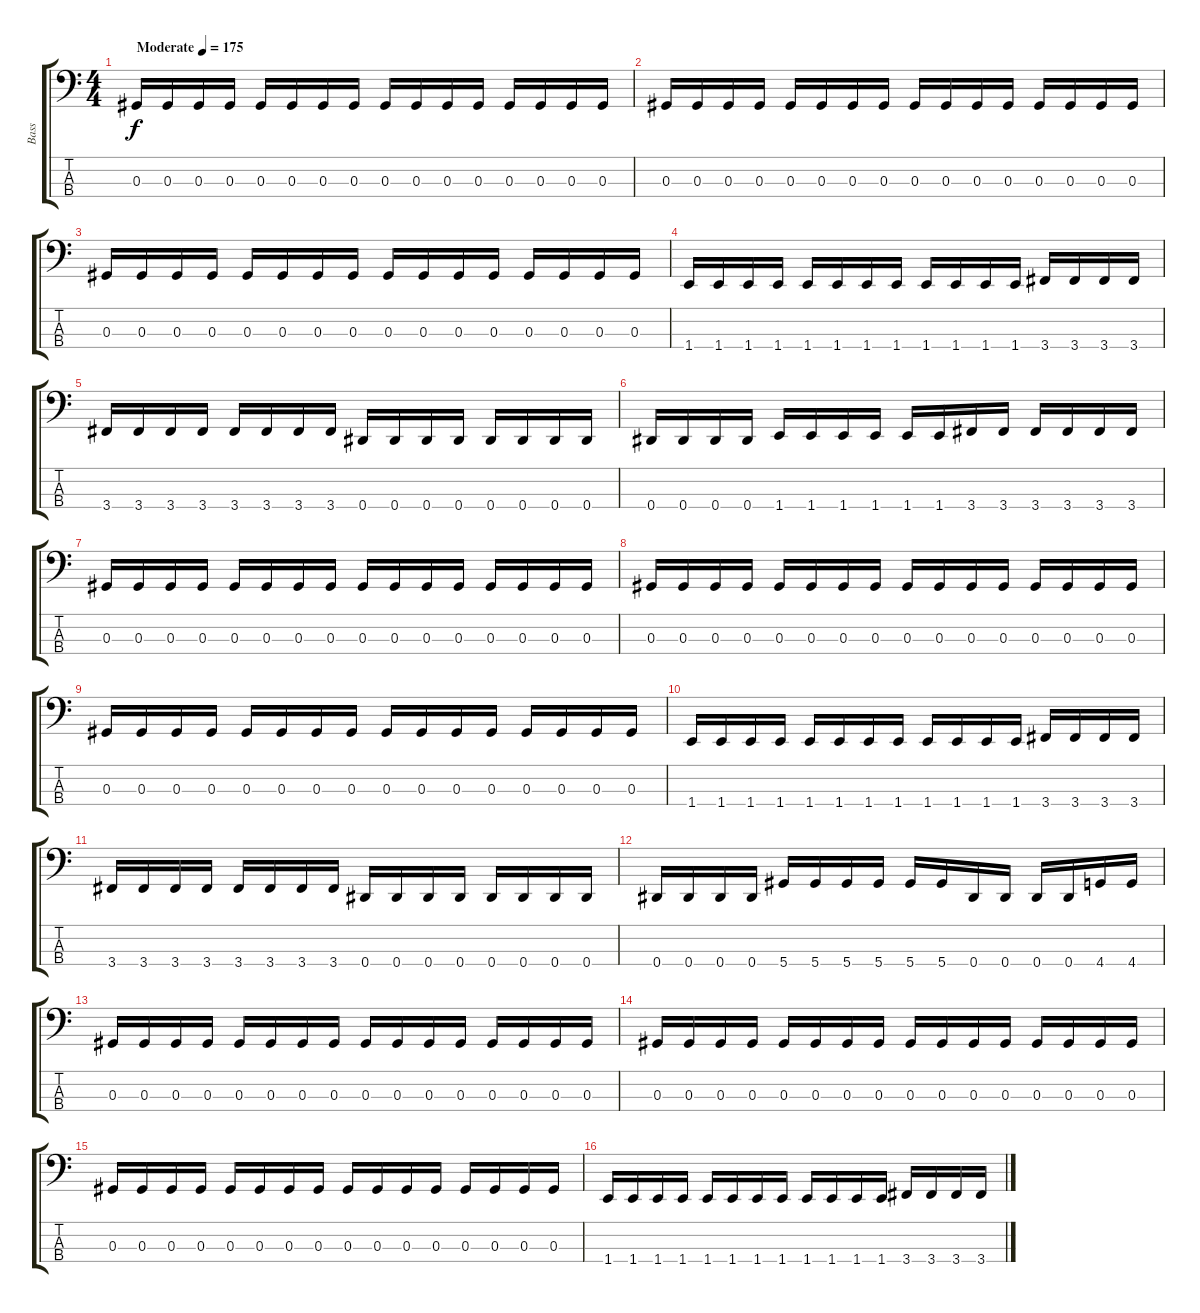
\track ("Bass" "Bass") {instrument electricbasspick}
\staff {score tabs}
\tuning (Gb2 Db2 Ab1 Eb1) {hide}
\ts (4 4)
\tempo (175 "Moderate")
\clef f4
\ks c
0.3.16{dy f instrument electricbasspick} 0.3.16 0.3.16 0.3.16 0.3.16 0.3.16 0.3.16 0.3.16 0.3.16 0.3.16 0.3.16 0.3.16 0.3.16 0.3.16 0.3.16 0.3.16 |
0.3.16 0.3.16 0.3.16 0.3.16 0.3.16 0.3.16 0.3.16 0.3.16 0.3.16 0.3.16 0.3.16 0.3.16 0.3.16 0.3.16 0.3.16 0.3.16 |
0.3.16 0.3.16 0.3.16 0.3.16 0.3.16 0.3.16 0.3.16 0.3.16 0.3.16 0.3.16 0.3.16 0.3.16 0.3.16 0.3.16 0.3.16 0.3.16 |
1.4.16 1.4.16 1.4.16 1.4.16 1.4.16 1.4.16 1.4.16 1.4.16 1.4.16 1.4.16 1.4.16 1.4.16 3.4.16 3.4.16 3.4.16 3.4.16 |
3.4.16 3.4.16 3.4.16 3.4.16 3.4.16 3.4.16 3.4.16 3.4.16 0.4.16 0.4.16 0.4.16 0.4.16 0.4.16 0.4.16 0.4.16 0.4.16 |
0.4.16 0.4.16 0.4.16 0.4.16 1.4.16 1.4.16 1.4.16 1.4.16 1.4.16 1.4.16 3.4.16 3.4.16 3.4.16 3.4.16 3.4.16 3.4.16 |
0.3.16 0.3.16 0.3.16 0.3.16 0.3.16 0.3.16 0.3.16 0.3.16 0.3.16 0.3.16 0.3.16 0.3.16 0.3.16 0.3.16 0.3.16 0.3.16 |
0.3.16 0.3.16 0.3.16 0.3.16 0.3.16 0.3.16 0.3.16 0.3.16 0.3.16 0.3.16 0.3.16 0.3.16 0.3.16 0.3.16 0.3.16 0.3.16 |
0.3.16 0.3.16 0.3.16 0.3.16 0.3.16 0.3.16 0.3.16 0.3.16 0.3.16 0.3.16 0.3.16 0.3.16 0.3.16 0.3.16 0.3.16 0.3.16 |
1.4.16 1.4.16 1.4.16 1.4.16 1.4.16 1.4.16 1.4.16 1.4.16 1.4.16 1.4.16 1.4.16 1.4.16 3.4.16 3.4.16 3.4.16 3.4.16 |
3.4.16 3.4.16 3.4.16 3.4.16 3.4.16 3.4.16 3.4.16 3.4.16 0.4.16 0.4.16 0.4.16 0.4.16 0.4.16 0.4.16 0.4.16 0.4.16 |
0.4.16 0.4.16 0.4.16 0.4.16 5.4.16 5.4.16 5.4.16 5.4.16 5.4.16 5.4.16 0.4.16 0.4.16 0.4.16 0.4.16 4.4.16 4.4.16 |
0.3.16 0.3.16 0.3.16 0.3.16 0.3.16 0.3.16 0.3.16 0.3.16 0.3.16 0.3.16 0.3.16 0.3.16 0.3.16 0.3.16 0.3.16 0.3.16 |
0.3.16 0.3.16 0.3.16 0.3.16 0.3.16 0.3.16 0.3.16 0.3.16 0.3.16 0.3.16 0.3.16 0.3.16 0.3.16 0.3.16 0.3.16 0.3.16 |
0.3.16 0.3.16 0.3.16 0.3.16 0.3.16 0.3.16 0.3.16 0.3.16 0.3.16 0.3.16 0.3.16 0.3.16 0.3.16 0.3.16 0.3.16 0.3.16 |
1.4.16 1.4.16 1.4.16 1.4.16 1.4.16 1.4.16 1.4.16 1.4.16 1.4.16 1.4.16 1.4.16 1.4.16 3.4.16 3.4.16 3.4.16 3.4.16
